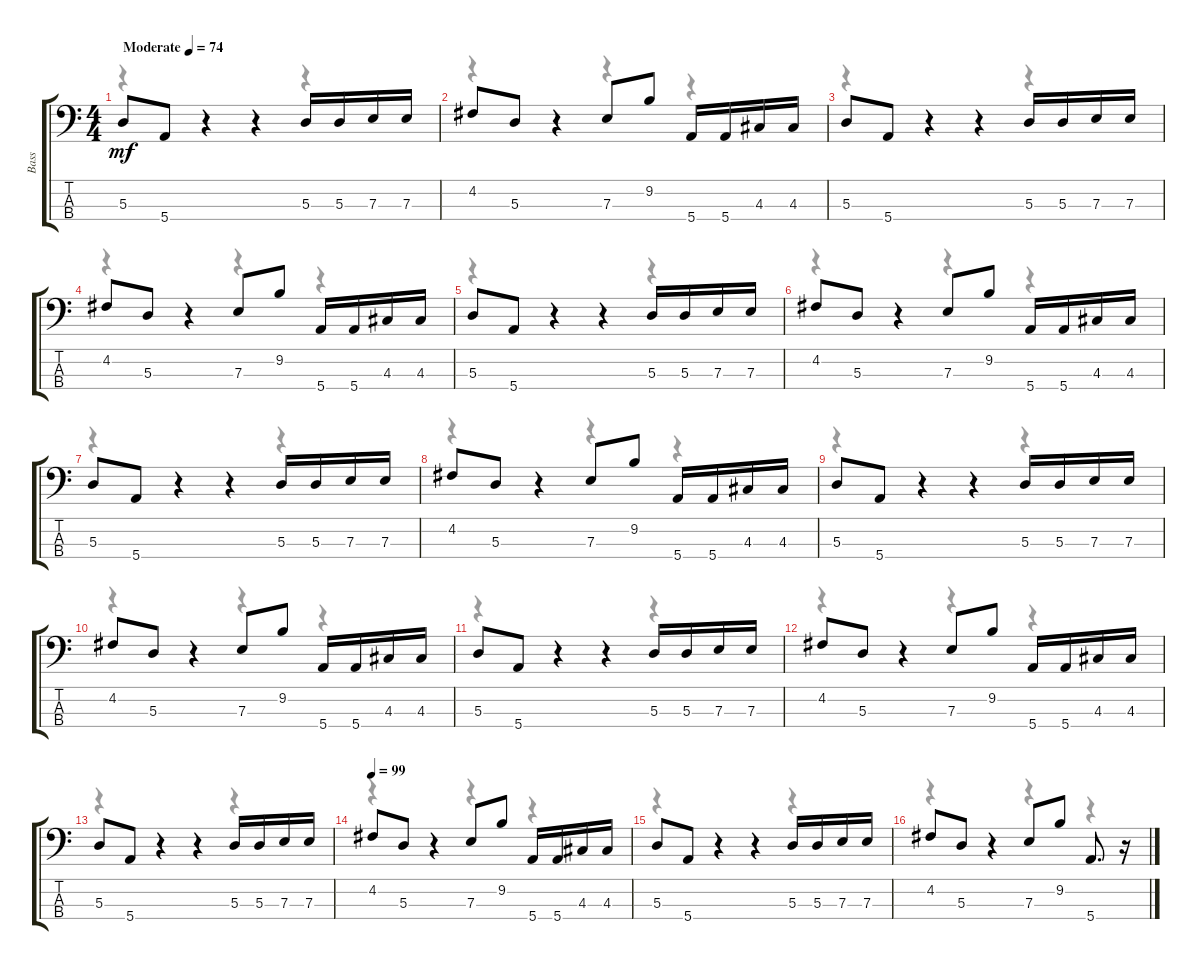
\track ("Bass" "Bass") {instrument electricbassfinger}
\staff {score tabs}
\tuning (G2 D2 A1 E1) {hide}
\voice
\ts (4 4)
\tempo (74 "Moderate")
\clef f4
\ks c
5.3.8{dy mf instrument electricbassfinger} 5.4.8 r.4 r.4 5.3.16 5.3.16 7.3.16 7.3.16 |
4.2.8 5.3.8 r.4 7.3.8 9.2.8 5.4.16 5.4.16 4.3.16 4.3.16 |
5.3.8 5.4.8 r.4 r.4 5.3.16 5.3.16 7.3.16 7.3.16 |
4.2.8 5.3.8 r.4 7.3.8 9.2.8 5.4.16 5.4.16 4.3.16 4.3.16 |
5.3.8 5.4.8 r.4 r.4 5.3.16 5.3.16 7.3.16 7.3.16 |
4.2.8 5.3.8 r.4 7.3.8 9.2.8 5.4.16 5.4.16 4.3.16 4.3.16 |
5.3.8 5.4.8 r.4 r.4 5.3.16 5.3.16 7.3.16 7.3.16 |
4.2.8 5.3.8 r.4 7.3.8 9.2.8 5.4.16 5.4.16 4.3.16 4.3.16 |
5.3.8 5.4.8 r.4 r.4 5.3.16 5.3.16 7.3.16 7.3.16 |
4.2.8 5.3.8 r.4 7.3.8 9.2.8 5.4.16 5.4.16 4.3.16 4.3.16 |
5.3.8 5.4.8 r.4 r.4 5.3.16 5.3.16 7.3.16 7.3.16 |
4.2.8 5.3.8 r.4 7.3.8 9.2.8 5.4.16 5.4.16 4.3.16 4.3.16 |
5.3.8 5.4.8 r.4 r.4 5.3.16 5.3.16 7.3.16 7.3.16 |
\tempo 99
4.2.8 5.3.8 r.4 7.3.8 9.2.8 5.4.16 5.4.16 4.3.16 4.3.16 |
5.3.8 5.4.8 r.4 r.4 5.3.16 5.3.16 7.3.16 7.3.16 |
4.2.8 5.3.8 r.4 7.3.8 9.2.8 5.4.8{d} r.16
\voice
\clef f4
\ottava regular
\simile none
\ks c
r.4{dy f} r.4 r.4 r.4 |
r.4 r.4 r.4 r.4 |
r.4 r.4 r.4 r.4 |
r.4 r.4 r.4 r.4 |
r.4 r.4 r.4 r.4 |
r.4 r.4 r.4 r.4 |
r.4 r.4 r.4 r.4 |
r.4 r.4 r.4 r.4 |
r.4 r.4 r.4 r.4 |
r.4 r.4 r.4 r.4 |
r.4 r.4 r.4 r.4 |
r.4 r.4 r.4 r.4 |
r.4 r.4 r.4 r.4 |
r.4 r.4 r.4 r.4 |
r.4 r.4 r.4 r.4 |
r.4 r.4 r.4 r.4
